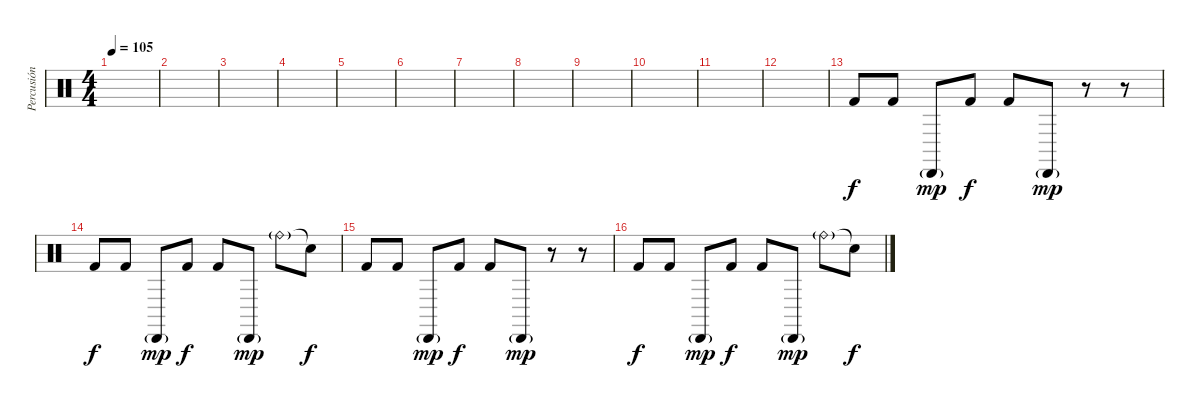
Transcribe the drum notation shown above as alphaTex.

\track ("Percusión" "Percusión") {instrument percussion}
\staff {score}
\articulation defaults
\ts (4 4)
\tempo 105
\clef neutral
\ks c
|
|
|
|
|
|
|
|
|
|
|
|
"Kick (hit) 2".8{volume 7} "Kick (hit) 2".8 "Cabasa (hit)"{g}.8{dy mp} "Kick (hit) 2".8{dy f} "Kick (hit) 2".8 "Cabasa (hit)"{g}.8{dy mp} r.8 r.8 |
"Kick (hit) 2".8{dy f volume 7} "Kick (hit) 2".8 "Cabasa (hit)"{g}.8{dy mp} "Kick (hit) 2".8{dy f} "Kick (hit) 2".8 "Cabasa (hit)"{g}.8{dy mp} "Ride (bell)"{g}.8 "Snare (hit)"{t}.8{dy f} |
"Kick (hit) 2".8{volume 7} "Kick (hit) 2".8 "Cabasa (hit)"{g}.8{dy mp} "Kick (hit) 2".8{dy f} "Kick (hit) 2".8 "Cabasa (hit)"{g}.8{dy mp} r.8 r.8 |
"Kick (hit) 2".8{dy f volume 7} "Kick (hit) 2".8 "Cabasa (hit)"{g}.8{dy mp} "Kick (hit) 2".8{dy f} "Kick (hit) 2".8 "Cabasa (hit)"{g}.8{dy mp} "Ride (bell)"{g}.8 "Snare (hit)"{t}.8{dy f}
